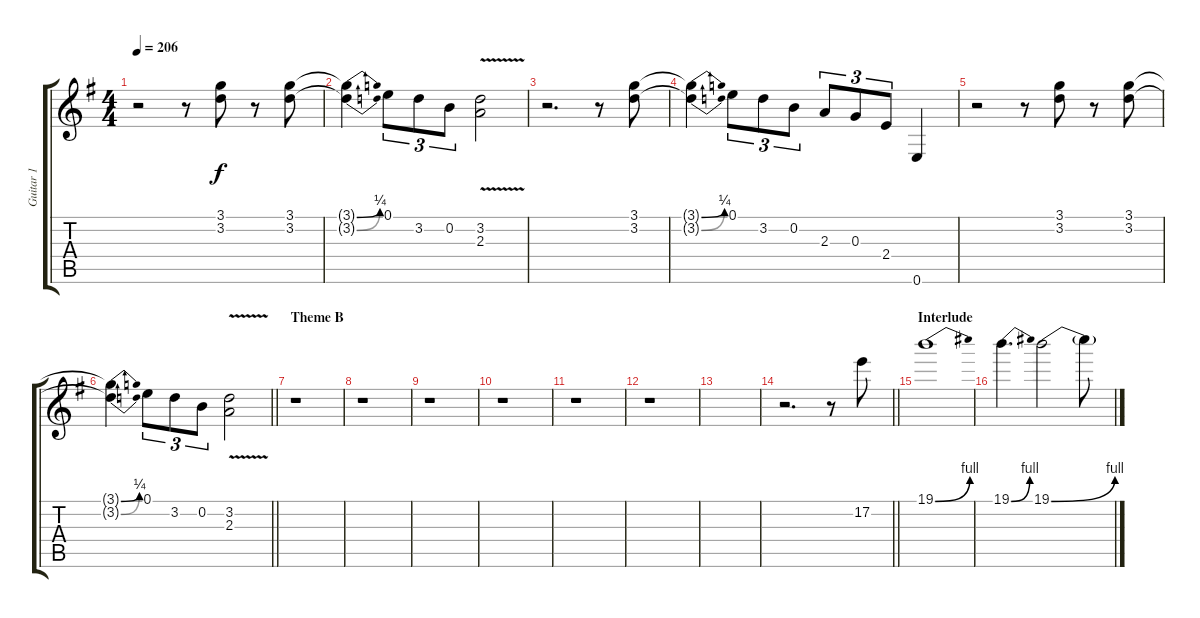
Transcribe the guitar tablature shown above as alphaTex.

\track ("Guitar 1" "Guitar 1") {instrument distortionguitar}
\staff {score tabs}
\tuning (E4 B3 G3 D3 A2 E2) {hide}
\ts (4 4)
\tempo 206
\clef g2
\ks g
r.2{dy f} r.8 (3.1 3.2).8 r.8 (3.1 3.2).8 |
(3.1{be (bend 0 0 60 1) t} 3.2{be (bend 0 0 60 1) t}).4 0.1.8{tu (3 2)} 3.2.8{tu (3 2)} 0.2.8{tu (3 2)} (3.2{v} 2.3{v}).2 |
r.2{d} r.8 (3.1 3.2).8 |
(3.1{be (bend 0 0 60 1) t} 3.2{be (bend 0 0 60 1) t}).4 0.1.8{tu (3 2)} 3.2.8{tu (3 2)} 0.2.8{tu (3 2)} 2.3.8{tu (3 2)} 0.3.8{tu (3 2)} 2.4.8{tu (3 2)} 0.6.4 |
r.2 r.8 (3.1 3.2).8 r.8 (3.1 3.2).8 |
\barLineRight lightlight
(3.1{be (bend 0 0 60 1) t} 3.2{be (bend 0 0 60 1) t}).4 0.1.8{tu (3 2)} 3.2.8{tu (3 2)} 0.2.8{tu (3 2)} (3.2{v} 2.3{v}).2 |
\section ("" "Theme B")
r.1 |
r.1 |
r.1 |
r.1 |
r.1 |
r.1 |
|
\barLineRight lightlight
r.2{d} r.8 17.2.8 |
\section ("" "Interlude")
19.1{be (bend 0 0 60 4)}.1 |
19.1{be (bend 0 0 60 4)}.4{d} 19.1{be (bend 0 0 60 4)}.2 19.1{t}.8
